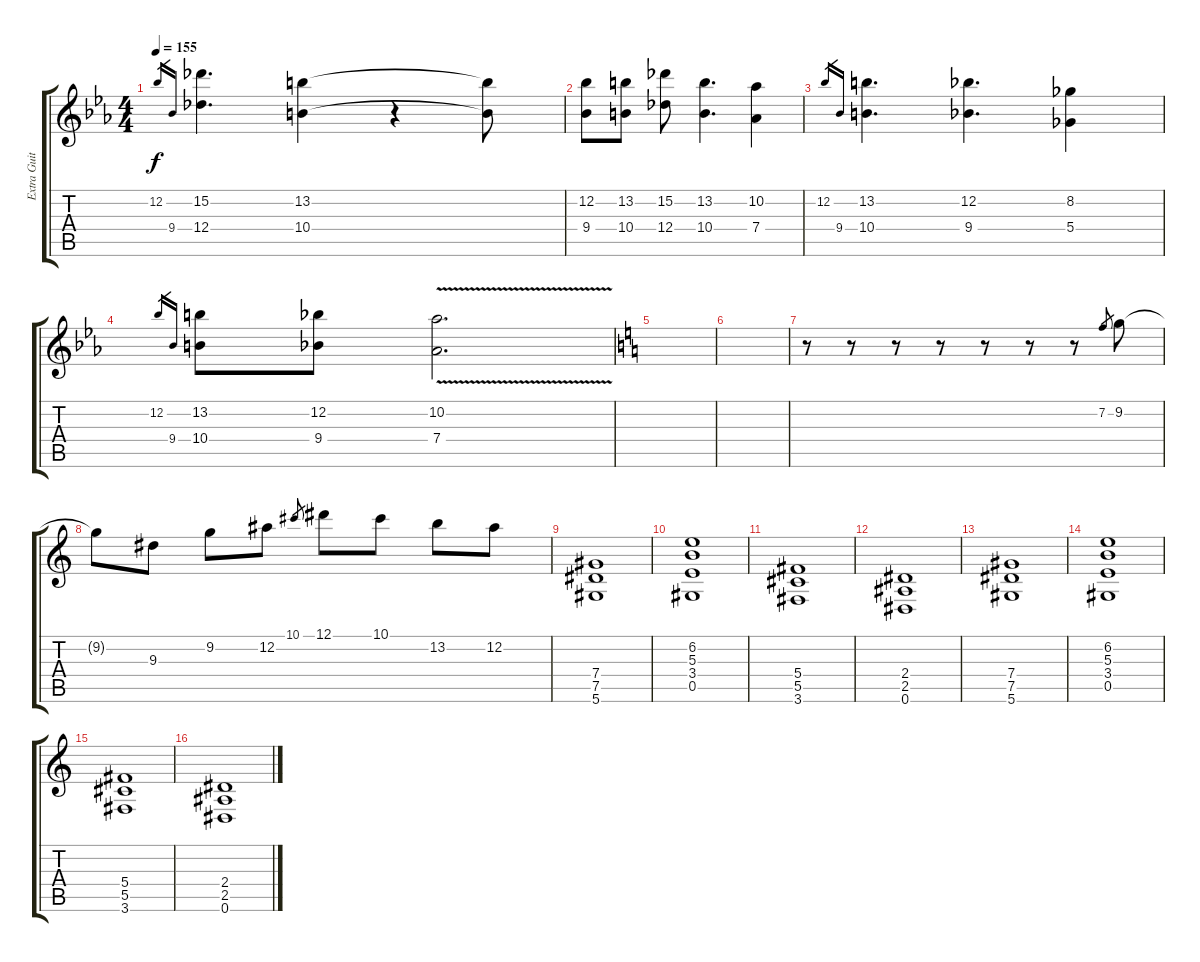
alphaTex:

\track ("Extra Guitar/Amott solo" "Extra Guit") {instrument overdrivenguitar}
\staff {score tabs}
\tuning (Eb4 Bb3 Gb3 Db3 Ab2 Eb2) {hide}
\ts (4 4)
\tempo 155
\clef g2
\ks cminor
12.2.16{gr dy f} 9.4.16{gr} (15.2 12.4).4{d} (13.2 10.4).4 r.4 (13.2{t} 10.4{t}).8 |
(12.2 9.4).8 (13.2 10.4).8 (15.2 12.4).8 (13.2 10.4).4{d} (10.2 7.4).4 |
12.2.16{gr} 9.4.16{gr} (13.2 10.4).4{d} (12.2 9.4).4{d} (8.2 5.4).4 |
12.2.16{gr} 9.4.16{gr} (13.2 10.4).8 (12.2 9.4).8 (10.2{v} 7.4).2{d} |
\ks c
|
|
r.8 r.8 r.8 r.8 r.8 r.8 r.8 7.2.8{gr} 9.2.8 |
9.2{t}.8 9.3.8 9.2.8 12.2.8 10.1.8{gr} 12.1.8 10.1.8 13.2.8 12.2.8 |
(7.4 7.5 5.6).1 |
(6.2 5.3 3.4 0.5).1 |
(5.4 5.5 3.6).1 |
(2.4 2.5 0.6).1 |
(7.4 7.5 5.6).1 |
(6.2 5.3 3.4 0.5).1 |
(5.4 5.5 3.6).1 |
(2.4 2.5 0.6).1
